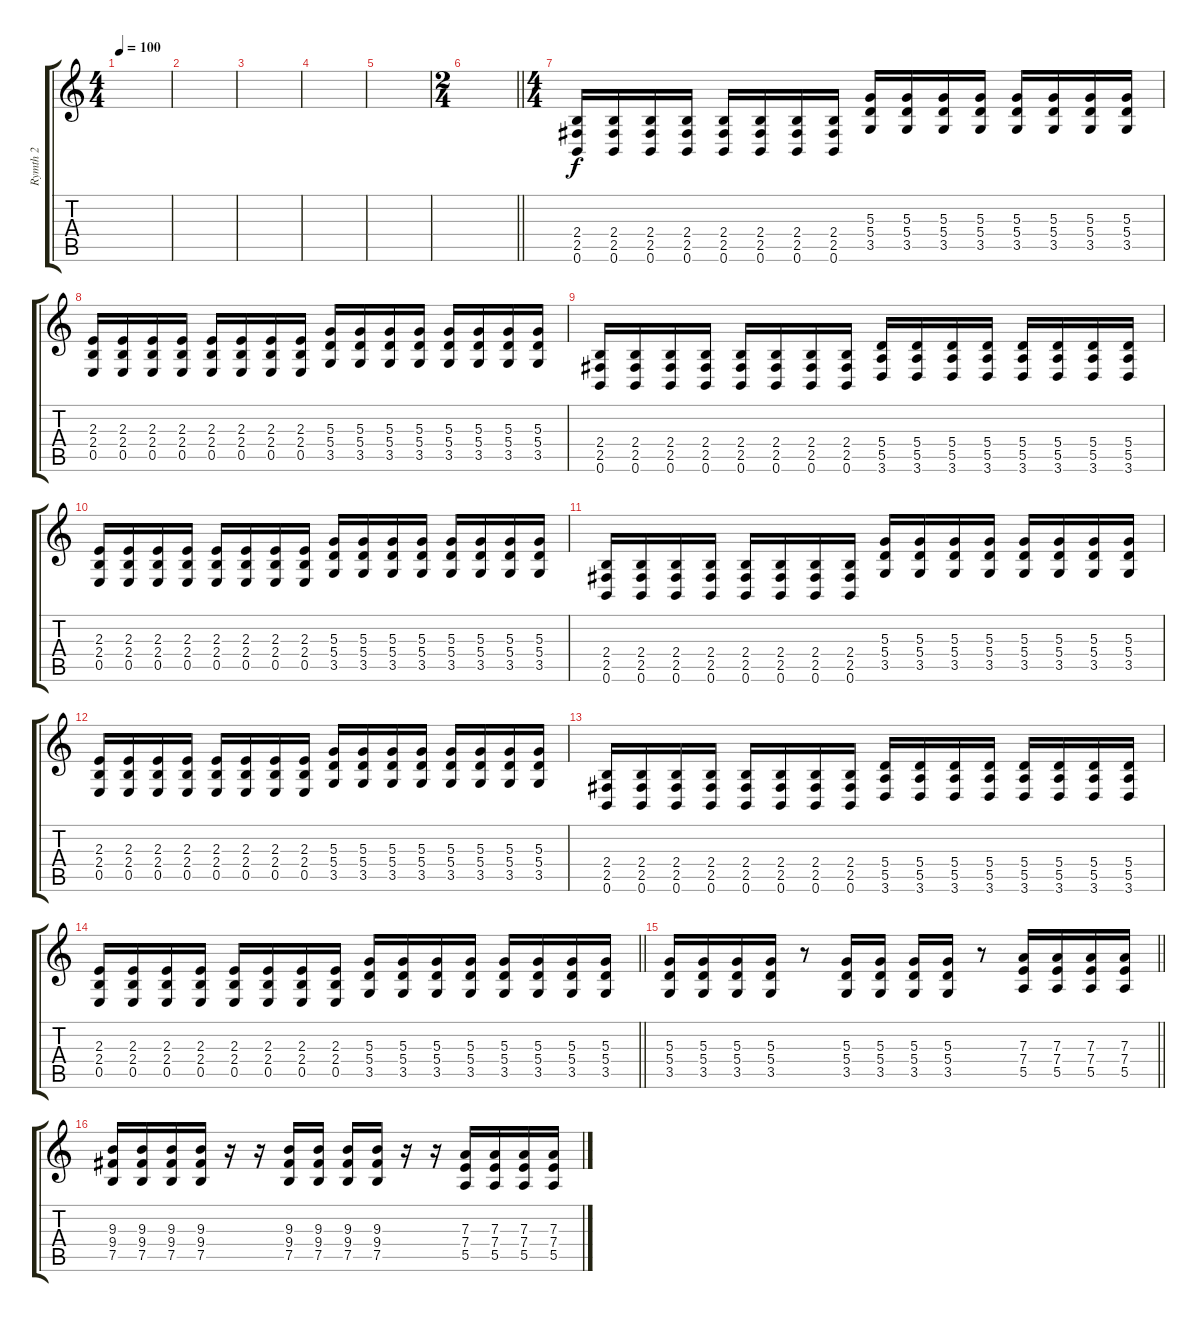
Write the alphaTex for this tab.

\track ("Rymth 2" "Rymth 2") {instrument overdrivenguitar}
\staff {score tabs}
\tuning (B3 Gb3 D3 A2 E2 B1) {hide}
\ts (4 4)
\tempo 100
\clef g2
\ks c
|
|
|
|
|
\ts (2 4)
\barLineRight lightlight
|
\ts (4 4)
(2.4 2.5 0.6).16 (2.4 2.5 0.6).16 (2.4 2.5 0.6).16 (2.4 2.5 0.6).16 (2.4 2.5 0.6).16 (2.4 2.5 0.6).16 (2.4 2.5 0.6).16 (2.4 2.5 0.6).16 (5.3 5.4 3.5).16 (5.3 5.4 3.5).16 (5.3 5.4 3.5).16 (5.3 5.4 3.5).16 (5.3 5.4 3.5).16 (5.3 5.4 3.5).16 (5.3 5.4 3.5).16 (5.3 5.4 3.5).16 |
(2.3 2.4 0.5).16 (2.3 2.4 0.5).16 (2.3 2.4 0.5).16 (2.3 2.4 0.5).16 (2.3 2.4 0.5).16 (2.3 2.4 0.5).16 (2.3 2.4 0.5).16 (2.3 2.4 0.5).16 (5.3 5.4 3.5).16 (5.3 5.4 3.5).16 (5.3 5.4 3.5).16 (5.3 5.4 3.5).16 (5.3 5.4 3.5).16 (5.3 5.4 3.5).16 (5.3 5.4 3.5).16 (5.3 5.4 3.5).16 |
(2.4 2.5 0.6).16 (2.4 2.5 0.6).16 (2.4 2.5 0.6).16 (2.4 2.5 0.6).16 (2.4 2.5 0.6).16 (2.4 2.5 0.6).16 (2.4 2.5 0.6).16 (2.4 2.5 0.6).16 (5.4 5.5 3.6).16 (5.4 5.5 3.6).16 (5.4 5.5 3.6).16 (5.4 5.5 3.6).16 (5.4 5.5 3.6).16 (5.4 5.5 3.6).16 (5.4 5.5 3.6).16 (5.4 5.5 3.6).16 |
(2.3 2.4 0.5).16 (2.3 2.4 0.5).16 (2.3 2.4 0.5).16 (2.3 2.4 0.5).16 (2.3 2.4 0.5).16 (2.3 2.4 0.5).16 (2.3 2.4 0.5).16 (2.3 2.4 0.5).16 (5.3 5.4 3.5).16 (5.3 5.4 3.5).16 (5.3 5.4 3.5).16 (5.3 5.4 3.5).16 (5.3 5.4 3.5).16 (5.3 5.4 3.5).16 (5.3 5.4 3.5).16 (5.3 5.4 3.5).16 |
(2.4 2.5 0.6).16 (2.4 2.5 0.6).16 (2.4 2.5 0.6).16 (2.4 2.5 0.6).16 (2.4 2.5 0.6).16 (2.4 2.5 0.6).16 (2.4 2.5 0.6).16 (2.4 2.5 0.6).16 (5.3 5.4 3.5).16 (5.3 5.4 3.5).16 (5.3 5.4 3.5).16 (5.3 5.4 3.5).16 (5.3 5.4 3.5).16 (5.3 5.4 3.5).16 (5.3 5.4 3.5).16 (5.3 5.4 3.5).16 |
(2.3 2.4 0.5).16 (2.3 2.4 0.5).16 (2.3 2.4 0.5).16 (2.3 2.4 0.5).16 (2.3 2.4 0.5).16 (2.3 2.4 0.5).16 (2.3 2.4 0.5).16 (2.3 2.4 0.5).16 (5.3 5.4 3.5).16 (5.3 5.4 3.5).16 (5.3 5.4 3.5).16 (5.3 5.4 3.5).16 (5.3 5.4 3.5).16 (5.3 5.4 3.5).16 (5.3 5.4 3.5).16 (5.3 5.4 3.5).16 |
(2.4 2.5 0.6).16 (2.4 2.5 0.6).16 (2.4 2.5 0.6).16 (2.4 2.5 0.6).16 (2.4 2.5 0.6).16 (2.4 2.5 0.6).16 (2.4 2.5 0.6).16 (2.4 2.5 0.6).16 (5.4 5.5 3.6).16 (5.4 5.5 3.6).16 (5.4 5.5 3.6).16 (5.4 5.5 3.6).16 (5.4 5.5 3.6).16 (5.4 5.5 3.6).16 (5.4 5.5 3.6).16 (5.4 5.5 3.6).16 |
\barLineRight lightlight
(2.3 2.4 0.5).16 (2.3 2.4 0.5).16 (2.3 2.4 0.5).16 (2.3 2.4 0.5).16 (2.3 2.4 0.5).16 (2.3 2.4 0.5).16 (2.3 2.4 0.5).16 (2.3 2.4 0.5).16 (5.3 5.4 3.5).16 (5.3 5.4 3.5).16 (5.3 5.4 3.5).16 (5.3 5.4 3.5).16 (5.3 5.4 3.5).16 (5.3 5.4 3.5).16 (5.3 5.4 3.5).16 (5.3 5.4 3.5).16 |
\barLineRight lightlight
(5.3 5.4 3.5).16 (5.3 5.4 3.5).16 (5.3 5.4 3.5).16 (5.3 5.4 3.5).16 r.8 (5.3 5.4 3.5).16 (5.3 5.4 3.5).16 (5.3 5.4 3.5).16 (5.3 5.4 3.5).16 r.8 (7.3 7.4 5.5).16 (7.3 7.4 5.5).16 (7.3 7.4 5.5).16 (7.3 7.4 5.5).16 |
(9.3 9.4 7.5).16 (9.3 9.4 7.5).16 (9.3 9.4 7.5).16 (9.3 9.4 7.5).16 r.16 r.16 (9.3 9.4 7.5).16 (9.3 9.4 7.5).16 (9.3 9.4 7.5).16 (9.3 9.4 7.5).16 r.16 r.16 (7.3 7.4 5.5).16 (7.3 7.4 5.5).16 (7.3 7.4 5.5).16 (7.3 7.4 5.5).16
